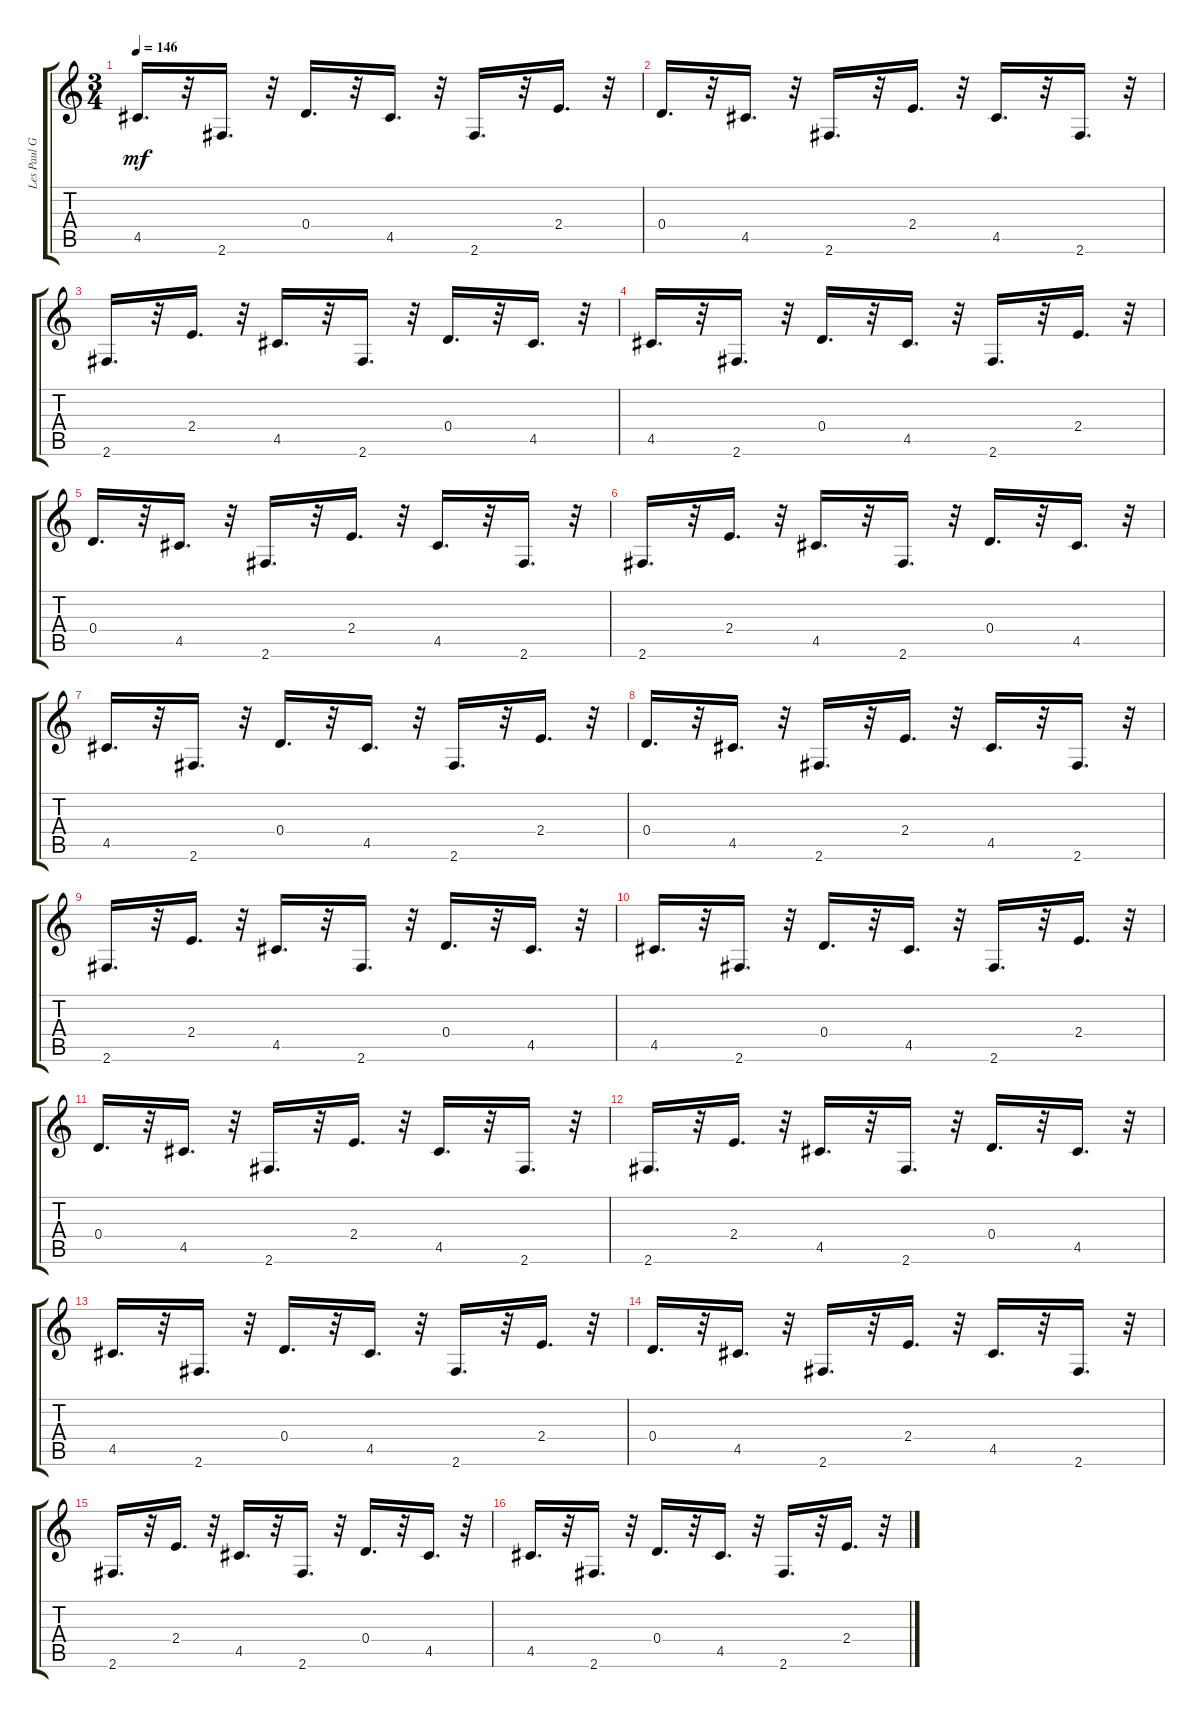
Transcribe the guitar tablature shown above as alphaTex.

\track ("Les Paul Guitar pre Solo" "Les Paul G") {instrument overdrivenguitar}
\staff {score tabs}
\tuning (E4 B3 G3 D3 A2 E2) {hide}
\ts (3 4)
\tempo 146
\clef g2
\ks c
4.5.16{d dy mf} r.32 2.6.16{d} r.32 0.4.16{d} r.32 4.5.16{d} r.32 2.6.16{d} r.32 2.4.16{d} r.32 |
0.4.16{d} r.32 4.5.16{d} r.32 2.6.16{d} r.32 2.4.16{d} r.32 4.5.16{d} r.32 2.6.16{d} r.32 |
2.6.16{d} r.32 2.4.16{d} r.32 4.5.16{d} r.32 2.6.16{d} r.32 0.4.16{d} r.32 4.5.16{d} r.32 |
4.5.16{d} r.32 2.6.16{d} r.32 0.4.16{d} r.32 4.5.16{d} r.32 2.6.16{d} r.32 2.4.16{d} r.32 |
0.4.16{d} r.32 4.5.16{d} r.32 2.6.16{d} r.32 2.4.16{d} r.32 4.5.16{d} r.32 2.6.16{d} r.32 |
2.6.16{d} r.32 2.4.16{d} r.32 4.5.16{d} r.32 2.6.16{d} r.32 0.4.16{d} r.32 4.5.16{d} r.32 |
4.5.16{d} r.32 2.6.16{d} r.32 0.4.16{d} r.32 4.5.16{d} r.32 2.6.16{d} r.32 2.4.16{d} r.32 |
0.4.16{d} r.32 4.5.16{d} r.32 2.6.16{d} r.32 2.4.16{d} r.32 4.5.16{d} r.32 2.6.16{d} r.32 |
2.6.16{d} r.32 2.4.16{d} r.32 4.5.16{d} r.32 2.6.16{d} r.32 0.4.16{d} r.32 4.5.16{d} r.32 |
4.5.16{d} r.32 2.6.16{d} r.32 0.4.16{d} r.32 4.5.16{d} r.32 2.6.16{d} r.32 2.4.16{d} r.32 |
0.4.16{d} r.32 4.5.16{d} r.32 2.6.16{d} r.32 2.4.16{d} r.32 4.5.16{d} r.32 2.6.16{d} r.32 |
2.6.16{d} r.32 2.4.16{d} r.32 4.5.16{d} r.32 2.6.16{d} r.32 0.4.16{d} r.32 4.5.16{d} r.32 |
4.5.16{d} r.32 2.6.16{d} r.32 0.4.16{d} r.32 4.5.16{d} r.32 2.6.16{d} r.32 2.4.16{d} r.32 |
0.4.16{d} r.32 4.5.16{d} r.32 2.6.16{d} r.32 2.4.16{d} r.32 4.5.16{d} r.32 2.6.16{d} r.32 |
2.6.16{d} r.32 2.4.16{d} r.32 4.5.16{d} r.32 2.6.16{d} r.32 0.4.16{d} r.32 4.5.16{d} r.32 |
4.5.16{d} r.32 2.6.16{d} r.32 0.4.16{d} r.32 4.5.16{d} r.32 2.6.16{d} r.32 2.4.16{d} r.32
